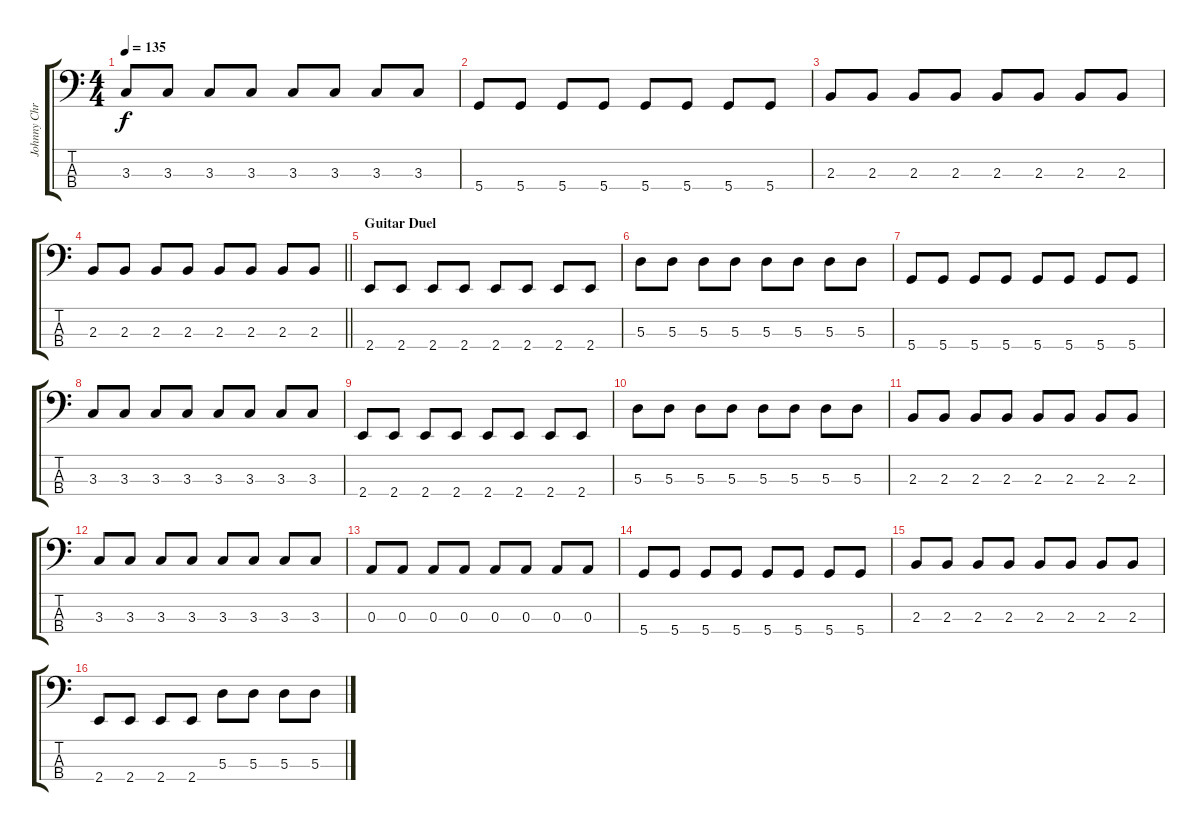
\track ("Johnny Christ" "Johnny Chr") {instrument electricbassfinger}
\staff {score tabs}
\tuning (G2 D2 A1 D1) {hide}
\ts (4 4)
\tempo 135
\clef f4
\ks c
3.3.8{dy f} 3.3.8 3.3.8 3.3.8 3.3.8 3.3.8 3.3.8 3.3.8 |
5.4.8 5.4.8 5.4.8 5.4.8 5.4.8 5.4.8 5.4.8 5.4.8 |
2.3.8 2.3.8 2.3.8 2.3.8 2.3.8 2.3.8 2.3.8 2.3.8 |
\barLineRight lightlight
2.3.8 2.3.8 2.3.8 2.3.8 2.3.8 2.3.8 2.3.8 2.3.8 |
\section ("" "Guitar Duel")
2.4.8 2.4.8 2.4.8 2.4.8 2.4.8 2.4.8 2.4.8 2.4.8 |
5.3.8 5.3.8 5.3.8 5.3.8 5.3.8 5.3.8 5.3.8 5.3.8 |
5.4.8 5.4.8 5.4.8 5.4.8 5.4.8 5.4.8 5.4.8 5.4.8 |
3.3.8 3.3.8 3.3.8 3.3.8 3.3.8 3.3.8 3.3.8 3.3.8 |
2.4.8 2.4.8 2.4.8 2.4.8 2.4.8 2.4.8 2.4.8 2.4.8 |
5.3.8 5.3.8 5.3.8 5.3.8 5.3.8 5.3.8 5.3.8 5.3.8 |
2.3.8 2.3.8 2.3.8 2.3.8 2.3.8 2.3.8 2.3.8 2.3.8 |
3.3.8 3.3.8 3.3.8 3.3.8 3.3.8 3.3.8 3.3.8 3.3.8 |
0.3.8 0.3.8 0.3.8 0.3.8 0.3.8 0.3.8 0.3.8 0.3.8 |
5.4.8 5.4.8 5.4.8 5.4.8 5.4.8 5.4.8 5.4.8 5.4.8 |
2.3.8 2.3.8 2.3.8 2.3.8 2.3.8 2.3.8 2.3.8 2.3.8 |
2.4.8 2.4.8 2.4.8 2.4.8 5.3.8 5.3.8 5.3.8 5.3.8
